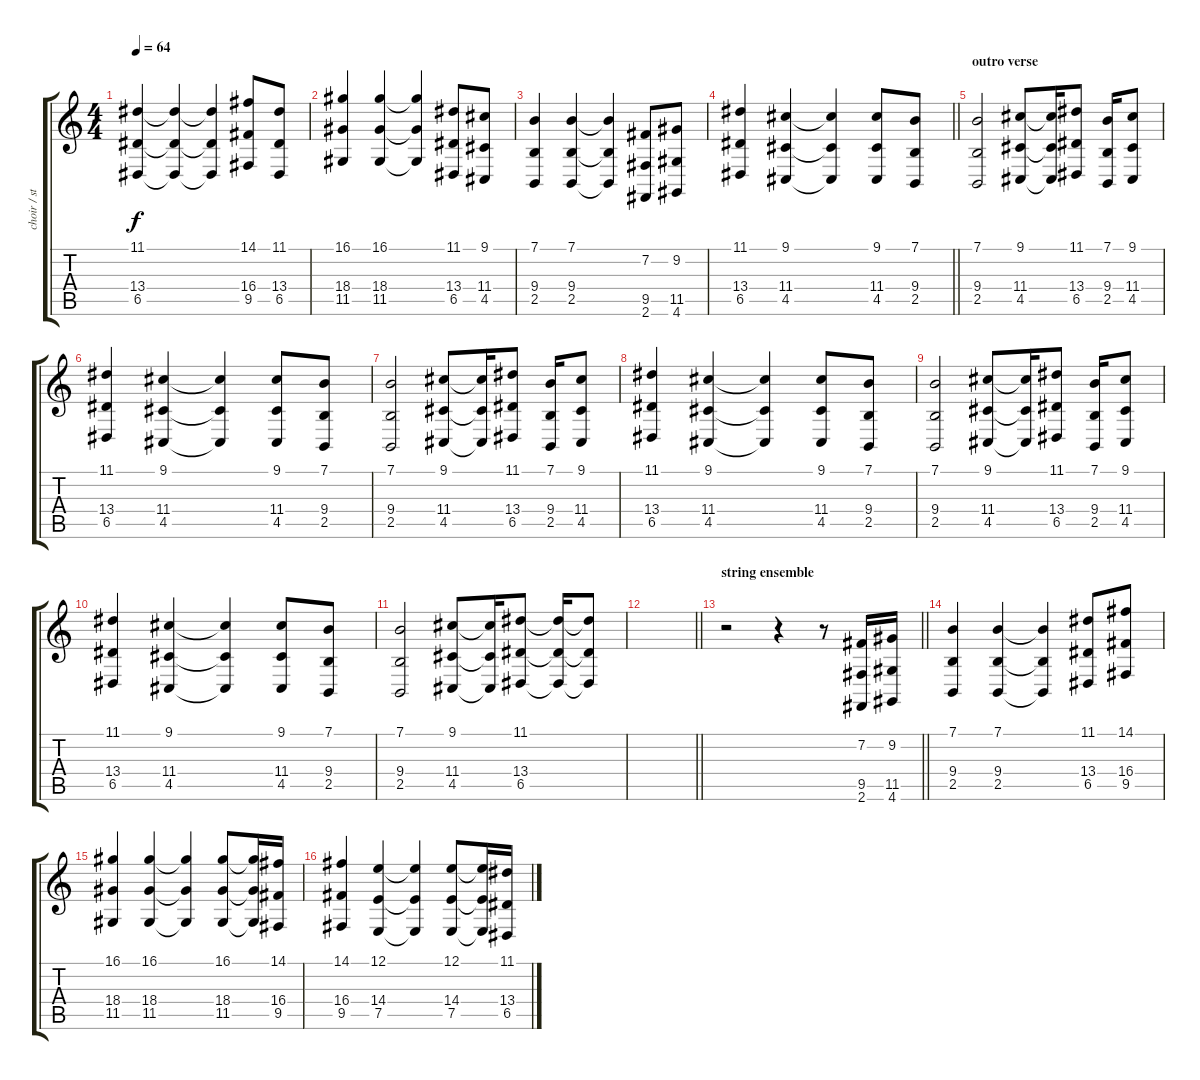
\track ("choir / strings 1" "choir / st") {instrument choiraahs}
\staff {score tabs}
\tuning (E4 B3 G3 D3 A2 E2) {hide}
\ts (4 4)
\tempo 64
\clef g2
\ks c
(11.1 13.4 6.5).4{dy f} (11.1{t} 13.4{t} 6.5{t}).4 (11.1{t} 13.4{t} 6.5{t}).4 (14.1 16.4 9.5).8 (11.1 13.4 6.5).8 |
(16.1 18.4 11.5).4 (16.1 18.4 11.5).4 (16.1{t} 18.4{t} 11.5{t}).4 (11.1 13.4 6.5).8 (9.1 11.4 4.5).8 |
(7.1 9.4 2.5).4 (7.1 9.4 2.5).4 (7.1{t} 9.4{t} 2.5{t}).4 (7.2 9.5 2.6).8 (9.2 11.5 4.6).8 |
\barLineRight lightlight
(11.1 13.4 6.5).4 (9.1 11.4 4.5).4 (9.1{t} 11.4{t} 4.5{t}).4 (9.1 11.4 4.5).8 (7.1 9.4 2.5).8 |
\section ("" "outro verse ")
(7.1 9.4 2.5).2 (9.1 11.4 4.5).8 (9.1{t} 11.4{t} 4.5{t}).16 (11.1 13.4 6.5).8 (7.1 9.4 2.5).16 (9.1 11.4 4.5).8 |
(11.1 13.4 6.5).4 (9.1 11.4 4.5).4 (9.1{t} 11.4{t} 4.5{t}).4 (9.1 11.4 4.5).8 (7.1 9.4 2.5).8 |
(7.1 9.4 2.5).2 (9.1 11.4 4.5).8 (9.1{t} 11.4{t} 4.5{t}).16 (11.1 13.4 6.5).8 (7.1 9.4 2.5).16 (9.1 11.4 4.5).8 |
(11.1 13.4 6.5).4 (9.1 11.4 4.5).4 (9.1{t} 11.4{t} 4.5{t}).4 (9.1 11.4 4.5).8 (7.1 9.4 2.5).8 |
(7.1 9.4 2.5).2 (9.1 11.4 4.5).8 (9.1{t} 11.4{t} 4.5{t}).16 (11.1 13.4 6.5).8 (7.1 9.4 2.5).16 (9.1 11.4 4.5).8 |
(11.1 13.4 6.5).4 (9.1 11.4 4.5).4 (9.1{t} 11.4{t} 4.5{t}).4 (9.1 11.4 4.5).8 (7.1 9.4 2.5).8 |
(7.1 9.4 2.5).2 (9.1 11.4 4.5).8 (9.1{t} 11.4{t} 4.5{t}).16 (11.1 13.4 6.5).8 (11.1{t} 13.4{t} 6.5{t}).16 (11.1{t} 13.4{t} 6.5{t}).8 |
\barLineRight lightlight
|
\section ("" "string ensemble")
\barLineRight lightlight
r.2 r.4 r.8{volume 7 balance 8 instrument stringensemble1} (7.2 9.5 2.6).16 (9.2 11.5 4.6).16 |
(7.1 9.4 2.5).4 (7.1 9.4 2.5).4 (7.1{t} 9.4{t} 2.5{t}).4 (11.1 13.4 6.5).8 (14.1 16.4 9.5).8 |
(16.1 18.4 11.5).4 (16.1 18.4 11.5).4 (16.1{t} 18.4{t} 11.5{t}).4 (16.1 18.4 11.5).8 (16.1{t} 18.4{t} 11.5{t}).16 (14.1 16.4 9.5).16 |
(14.1 16.4 9.5).4 (12.1 14.4 7.5).4 (12.1{t} 14.4{t} 7.5{t}).4 (12.1 14.4 7.5).8 (12.1{t} 14.4{t} 7.5{t}).16 (11.1 13.4 6.5).16
